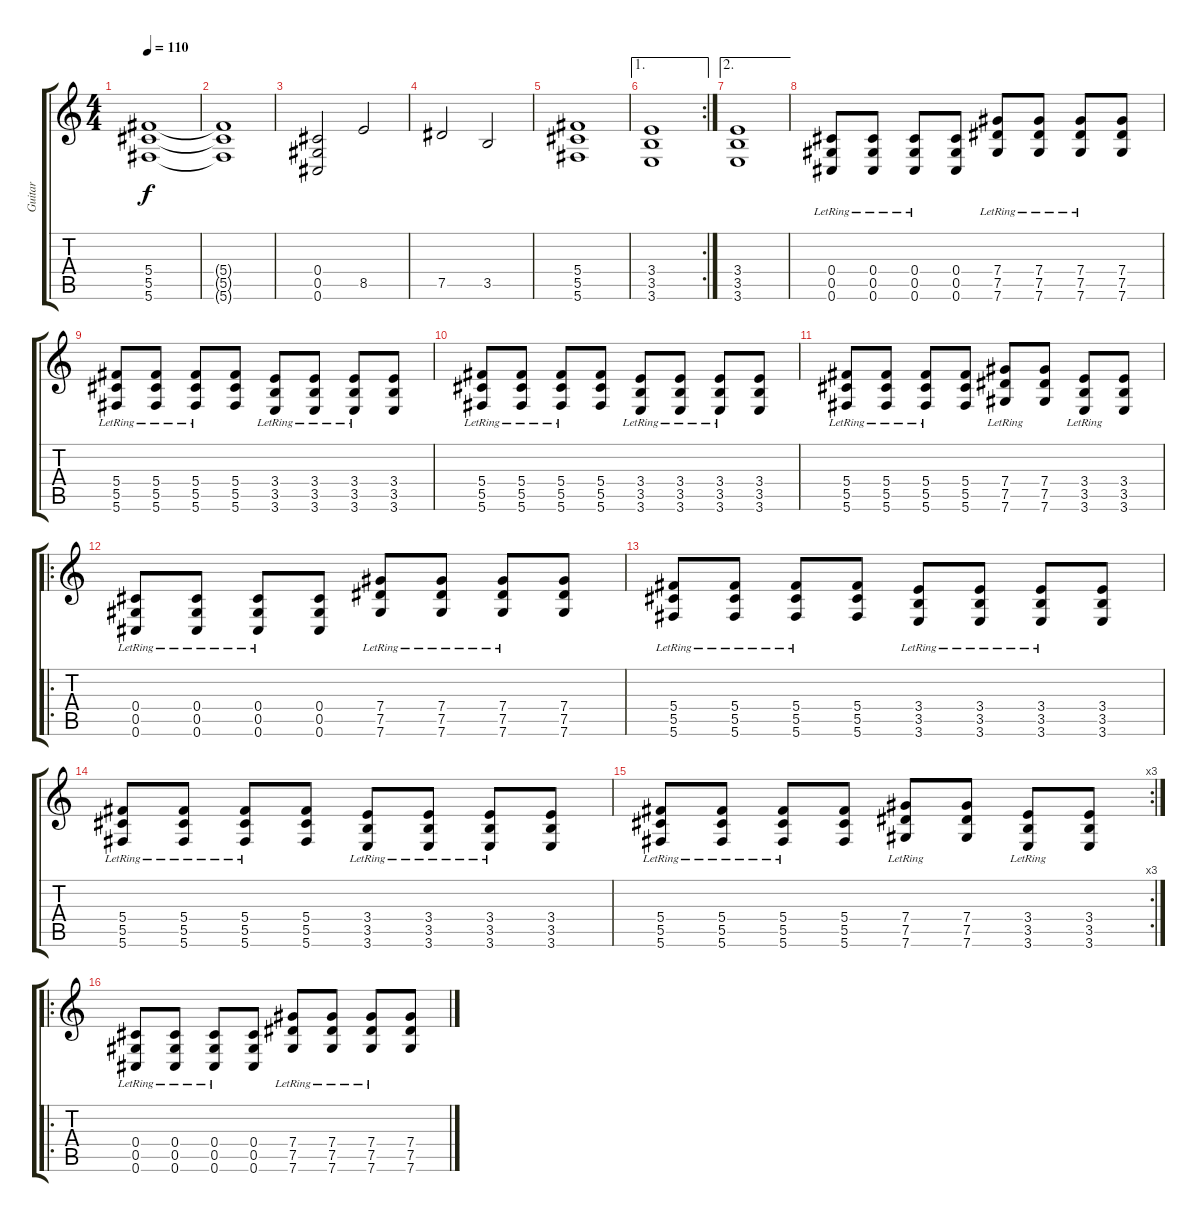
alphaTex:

\track ("Guitar" "Guitar") {instrument distortionguitar}
\staff {score tabs}
\tuning (Eb4 Bb3 Gb3 Db3 Ab2 Db2) {hide}
\ts (4 4)
\tempo 110
\clef g2
\ks c
(5.4 5.5 5.6).1{dy f} |
(5.4{t} 5.5{t} 5.6{t}).1 |
(0.4 0.5 0.6).2 8.5.2 |
7.5.2 3.5.2 |
(5.4 5.5 5.6).1 |
\ae 1
\rc 2
(3.4 3.5 3.6).1 |
\ae 2
(3.4 3.5 3.6).1 |
(0.4{lr} 0.5{lr} 0.6{lr}).8 (0.4{lr} 0.5{lr} 0.6{lr}).8 (0.4{lr} 0.5{lr} 0.6{lr}).8 (0.4 0.5 0.6).8 (7.4{lr} 7.5{lr} 7.6{lr}).8 (7.4{lr} 7.5{lr} 7.6{lr}).8 (7.4{lr} 7.5{lr} 7.6{lr}).8 (7.4 7.5 7.6).8 |
(5.4{lr} 5.5{lr} 5.6{lr}).8 (5.4{lr} 5.5{lr} 5.6{lr}).8 (5.4{lr} 5.5{lr} 5.6{lr}).8 (5.4 5.5 5.6).8 (3.4{lr} 3.5{lr} 3.6{lr}).8 (3.4{lr} 3.5{lr} 3.6{lr}).8 (3.4{lr} 3.5{lr} 3.6{lr}).8 (3.4 3.5 3.6).8 |
(5.4{lr} 5.5{lr} 5.6{lr}).8 (5.4{lr} 5.5{lr} 5.6{lr}).8 (5.4{lr} 5.5{lr} 5.6{lr}).8 (5.4 5.5 5.6).8 (3.4{lr} 3.5{lr} 3.6{lr}).8 (3.4{lr} 3.5{lr} 3.6{lr}).8 (3.4{lr} 3.5{lr} 3.6{lr}).8 (3.4 3.5 3.6).8 |
(5.4{lr} 5.5{lr} 5.6{lr}).8 (5.4{lr} 5.5{lr} 5.6{lr}).8 (5.4{lr} 5.5{lr} 5.6{lr}).8 (5.4 5.5 5.6).8 (7.4{lr} 7.5{lr} 7.6{lr}).8 (7.4 7.5 7.6).8 (3.4{lr} 3.5{lr} 3.6{lr}).8 (3.4 3.5 3.6).8 |
\ro
(0.4{lr} 0.5{lr} 0.6{lr}).8 (0.4{lr} 0.5{lr} 0.6{lr}).8 (0.4{lr} 0.5{lr} 0.6{lr}).8 (0.4 0.5 0.6).8 (7.4{lr} 7.5{lr} 7.6{lr}).8 (7.4{lr} 7.5{lr} 7.6{lr}).8 (7.4{lr} 7.5{lr} 7.6{lr}).8 (7.4 7.5 7.6).8 |
(5.4{lr} 5.5{lr} 5.6{lr}).8 (5.4{lr} 5.5{lr} 5.6{lr}).8 (5.4{lr} 5.5{lr} 5.6{lr}).8 (5.4 5.5 5.6).8 (3.4{lr} 3.5{lr} 3.6{lr}).8 (3.4{lr} 3.5{lr} 3.6{lr}).8 (3.4{lr} 3.5{lr} 3.6{lr}).8 (3.4 3.5 3.6).8 |
(5.4{lr} 5.5{lr} 5.6{lr}).8 (5.4{lr} 5.5{lr} 5.6{lr}).8 (5.4{lr} 5.5{lr} 5.6{lr}).8 (5.4 5.5 5.6).8 (3.4{lr} 3.5{lr} 3.6{lr}).8 (3.4{lr} 3.5{lr} 3.6{lr}).8 (3.4{lr} 3.5{lr} 3.6{lr}).8 (3.4 3.5 3.6).8 |
\rc 3
(5.4{lr} 5.5{lr} 5.6{lr}).8 (5.4{lr} 5.5{lr} 5.6{lr}).8 (5.4{lr} 5.5{lr} 5.6{lr}).8 (5.4 5.5 5.6).8 (7.4{lr} 7.5{lr} 7.6{lr}).8 (7.4 7.5 7.6).8 (3.4{lr} 3.5{lr} 3.6{lr}).8 (3.4 3.5 3.6).8 |
\ro
(0.4{lr} 0.5{lr} 0.6{lr}).8 (0.4{lr} 0.5{lr} 0.6{lr}).8 (0.4{lr} 0.5{lr} 0.6{lr}).8 (0.4 0.5 0.6).8 (7.4{lr} 7.5{lr} 7.6{lr}).8 (7.4{lr} 7.5{lr} 7.6{lr}).8 (7.4{lr} 7.5{lr} 7.6{lr}).8 (7.4 7.5 7.6).8
